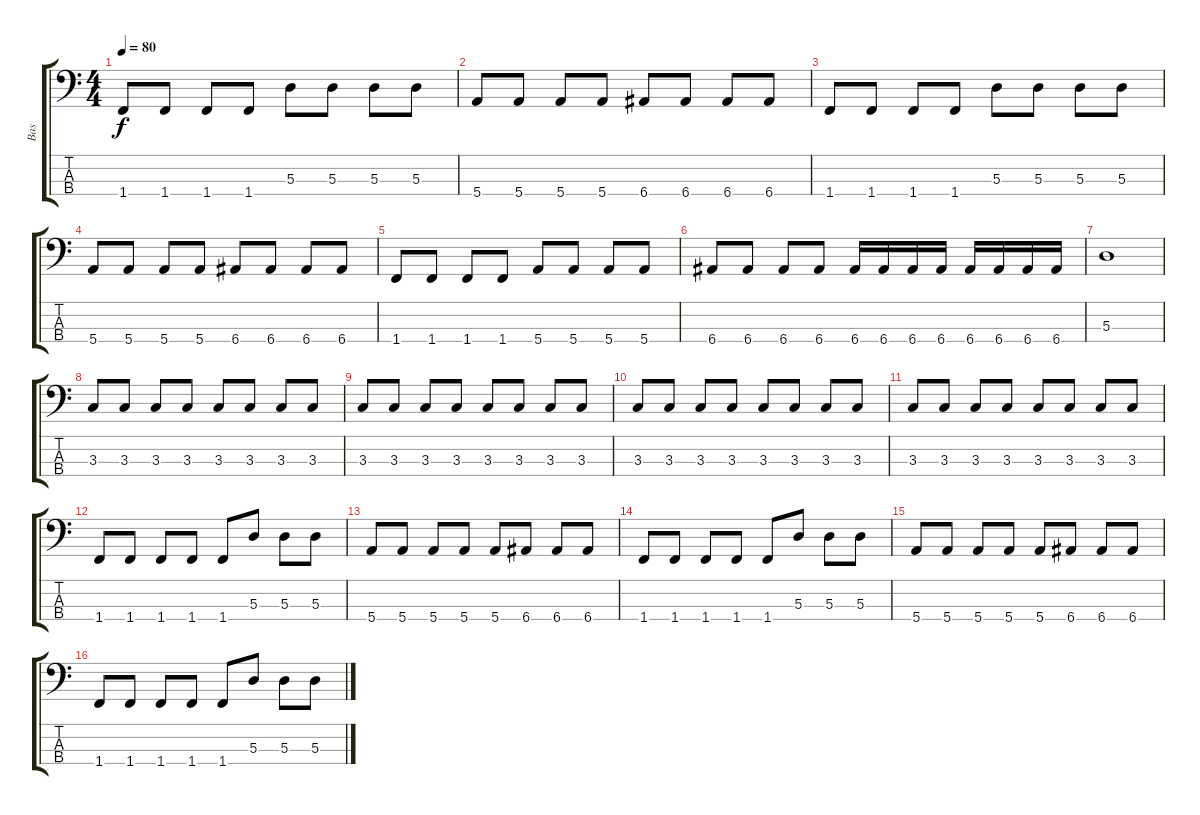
\track ("Bas" "Bas") {instrument electricbassfinger}
\staff {score tabs}
\tuning (G2 D2 A1 E1) {hide}
\ts (4 4)
\tempo 80
\clef f4
\ks c
1.4.8{dy f} 1.4.8 1.4.8 1.4.8 5.3.8 5.3.8 5.3.8 5.3.8 |
5.4.8 5.4.8 5.4.8 5.4.8 6.4.8 6.4.8 6.4.8 6.4.8 |
1.4.8 1.4.8 1.4.8 1.4.8 5.3.8 5.3.8 5.3.8 5.3.8 |
5.4.8 5.4.8 5.4.8 5.4.8 6.4.8 6.4.8 6.4.8 6.4.8 |
1.4.8 1.4.8 1.4.8 1.4.8 5.4.8 5.4.8 5.4.8 5.4.8 |
6.4.8 6.4.8 6.4.8 6.4.8 6.4.16 6.4.16 6.4.16 6.4.16 6.4.16 6.4.16 6.4.16 6.4.16 |
5.3.1 |
3.3.8 3.3.8 3.3.8 3.3.8 3.3.8 3.3.8 3.3.8 3.3.8 |
3.3.8 3.3.8 3.3.8 3.3.8 3.3.8 3.3.8 3.3.8 3.3.8 |
3.3.8 3.3.8 3.3.8 3.3.8 3.3.8 3.3.8 3.3.8 3.3.8 |
3.3.8 3.3.8 3.3.8 3.3.8 3.3.8 3.3.8 3.3.8 3.3.8 |
1.4.8 1.4.8 1.4.8 1.4.8 1.4.8 5.3.8 5.3.8 5.3.8 |
5.4.8 5.4.8 5.4.8 5.4.8 5.4.8 6.4.8 6.4.8 6.4.8 |
1.4.8 1.4.8 1.4.8 1.4.8 1.4.8 5.3.8 5.3.8 5.3.8 |
5.4.8 5.4.8 5.4.8 5.4.8 5.4.8 6.4.8 6.4.8 6.4.8 |
1.4.8 1.4.8 1.4.8 1.4.8 1.4.8 5.3.8 5.3.8 5.3.8
